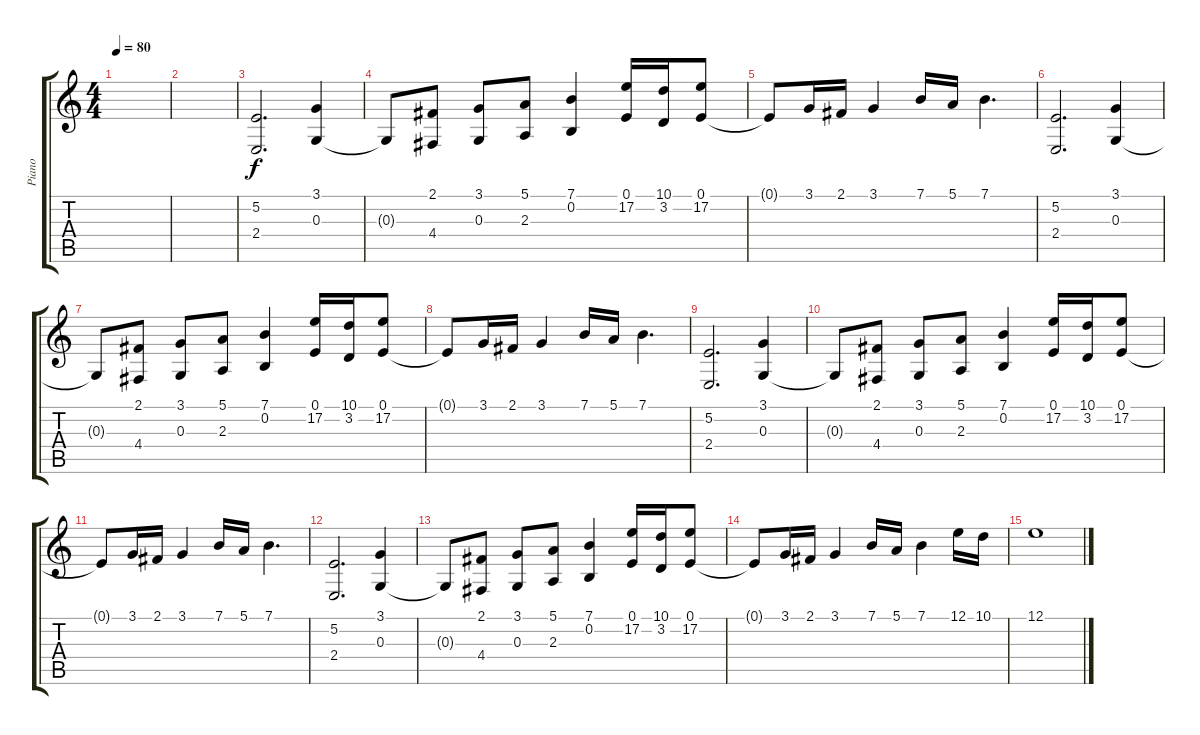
\track ("Piano" "Piano") {instrument acousticgrandpiano}
\staff {score tabs}
\tuning (E4 B3 G3 D3 A2 E2) {hide}
\ts (4 4)
\tempo 80
\clef g2
\ks c
|
|
(5.2 2.4).2{d} (3.1 0.3).4 |
0.3{t}.8 (2.1 4.4).8 (3.1 0.3).8 (5.1 2.3).8 (7.1 0.2).4 (0.1 17.2).16 (10.1 3.2).16 (0.1 17.2).8 |
0.1{t}.8 3.1.16 2.1.16 3.1.4 7.1.16 5.1.16 7.1.4{d} |
(5.2 2.4).2{d} (3.1 0.3).4 |
0.3{t}.8 (2.1 4.4).8 (3.1 0.3).8 (5.1 2.3).8 (7.1 0.2).4 (0.1 17.2).16 (10.1 3.2).16 (0.1 17.2).8 |
0.1{t}.8 3.1.16 2.1.16 3.1.4 7.1.16 5.1.16 7.1.4{d} |
(5.2 2.4).2{d} (3.1 0.3).4 |
0.3{t}.8 (2.1 4.4).8 (3.1 0.3).8 (5.1 2.3).8 (7.1 0.2).4 (0.1 17.2).16 (10.1 3.2).16 (0.1 17.2).8 |
0.1{t}.8 3.1.16 2.1.16 3.1.4 7.1.16 5.1.16 7.1.4{d} |
(5.2 2.4).2{d} (3.1 0.3).4 |
0.3{t}.8 (2.1 4.4).8 (3.1 0.3).8 (5.1 2.3).8 (7.1 0.2).4 (0.1 17.2).16 (10.1 3.2).16 (0.1 17.2).8 |
0.1{t}.8 3.1.16 2.1.16 3.1.4 7.1.16 5.1.16 7.1.4 12.1.16 10.1.16 |
12.1.1
